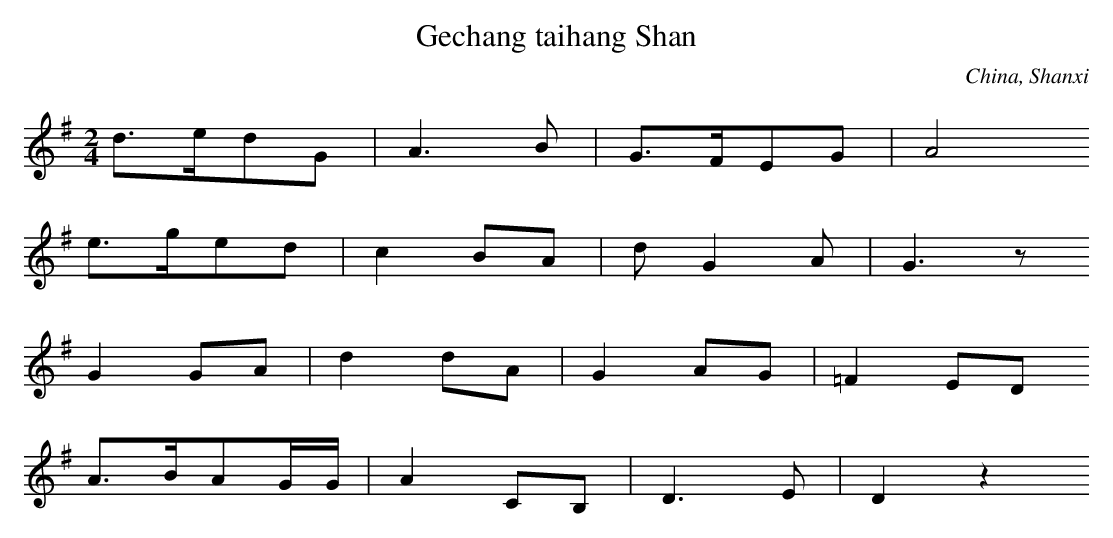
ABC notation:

X:1
T: Gechang taihang Shan
O: China, Shanxi
M: 2/4
L: 1/16
K: G
d3ed2G2 | A6B2 | G3FE2G2 | A8
e3ge2d2 | c4B2A2 | d2G4A2 | G6z2
G4G2A2 | d4d2A2 | G4A2G2 | =F4E2D2
A3BA2GG | A4C2B,2 | D6E2 | D4z4
